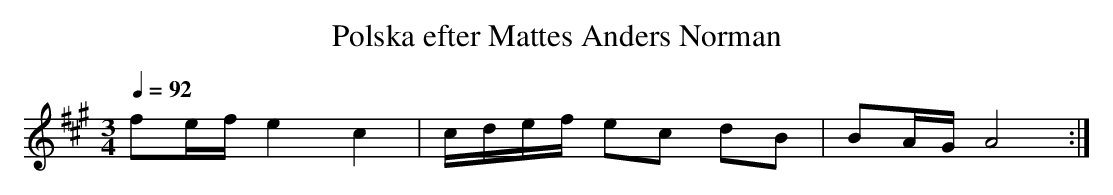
X:1
T:Polska efter Mattes Anders Norman
Q:1/4=92
M:3/4
L:1/8
K:A
fe/f/ e2 c2 | c/d/e/f/ ec dB | BA/G/ A4 :|]
